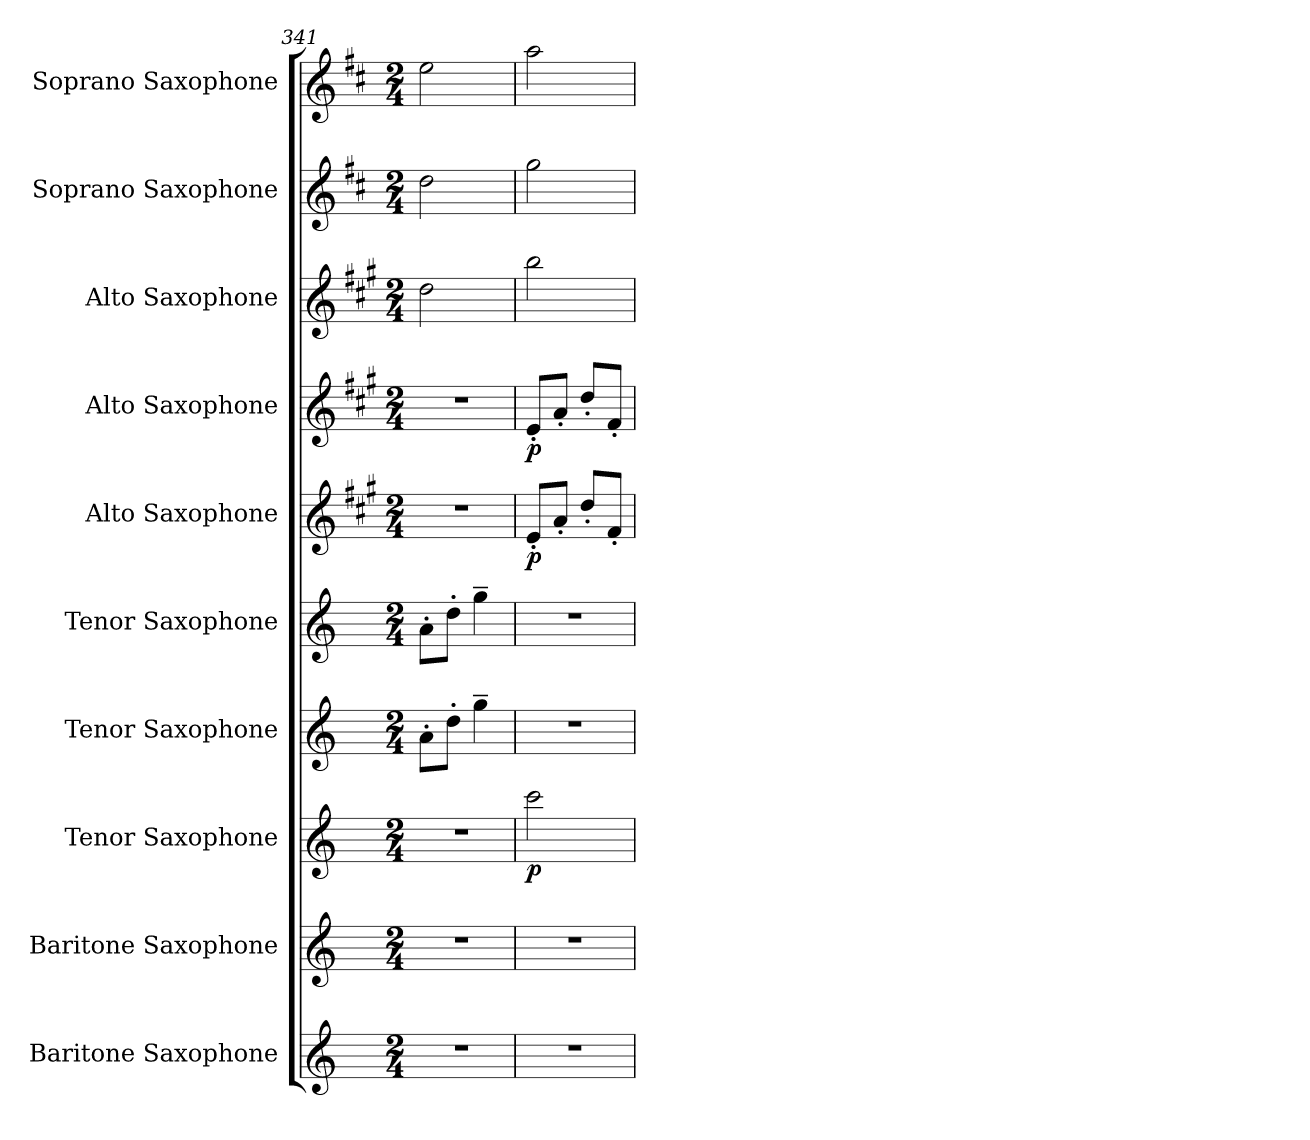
**kern	**kern	**kern	**dynam	**kern	**kern	**kern	**dynam	**kern	**dynam	**kern	**kern	**kern
*part10	*part9	*part8	*part8	*part7	*part6	*part5	*part5	*part4	*part4	*part3	*part2	*part1
*staff10	*staff9	*staff8	*staff8	*staff7	*staff6	*staff5	*staff5	*staff4	*staff4	*staff3	*staff2	*staff1
*I"Baritone Saxophone	*I"Baritone Saxophone	*I"Tenor Saxophone	*	*I"Tenor Saxophone	*I"Tenor Saxophone	*I"Alto Saxophone	*	*I"Alto Saxophone	*	*I"Alto Saxophone	*I"Soprano Saxophone	*I"Soprano Saxophone
*I'Bar. Sax.	*I'Bar. Sax.	*I'T. Sax.	*	*I'T. Sax.	*I'T. Sax.	*I'A. Sax.	*	*I'A. Sax.	*	*I'A. Sax.	*I'S. Sax.	*I'S. Sax.
*clefG2	*clefG2	*clefG2	*	*clefG2	*clefG2	*clefG2	*	*clefG2	*	*clefG2	*clefG2	*clefG2
*ITrd12c21	*ITrd12c21	*ITrd8c14	*	*ITrd8c14	*ITrd8c14	*ITrd5c9	*	*ITrd5c9	*	*ITrd5c9	*ITrd1c2	*ITrd1c2
*k[]	*k[]	*k[]	*	*k[]	*k[]	*k[]	*	*k[]	*	*k[]	*k[]	*k[]
*M2/4	*M2/4	*M2/4	*	*M2/4	*M2/4	*M2/4	*	*M2/4	*	*M2/4	*M2/4	*M2/4
=341	=341	=341	=341	=341	=341	=341	=341	=341	=341	=341	=341	=341
2r	2r	2r	.	8A'\L	8A'\L	2r	.	2r	.	2f\	2cc\	2dd\
.	.	.	.	8d'\J	8d'\J	.	.	.	.	.	.	.
.	.	.	.	4g~\	4g~\	.	.	.	.	.	.	.
=342	=342	=342	=342	=342	=342	=342	=342	=342	=342	=342	=342	=342
!	!	!	!LO:DY:b	!	!	!	!LO:DY:b	!	!LO:DY:b	!	!	!
2r	2r	2cc\	p	2r	2r	8G'/L	p	8G'/L	p	2dd\	2ff\	2gg\
.	.	.	.	.	.	8c'/J	.	8c'/J	.	.	.	.
.	.	.	.	.	.	8f'/L	.	8f'/L	.	.	.	.
.	.	.	.	.	.	8A'/J	.	8A'/J	.	.	.	.
=	=	=	=	=	=	=	=	=	=	=	=	=
*-	*-	*-	*-	*-	*-	*-	*-	*-	*-	*-	*-	*-
